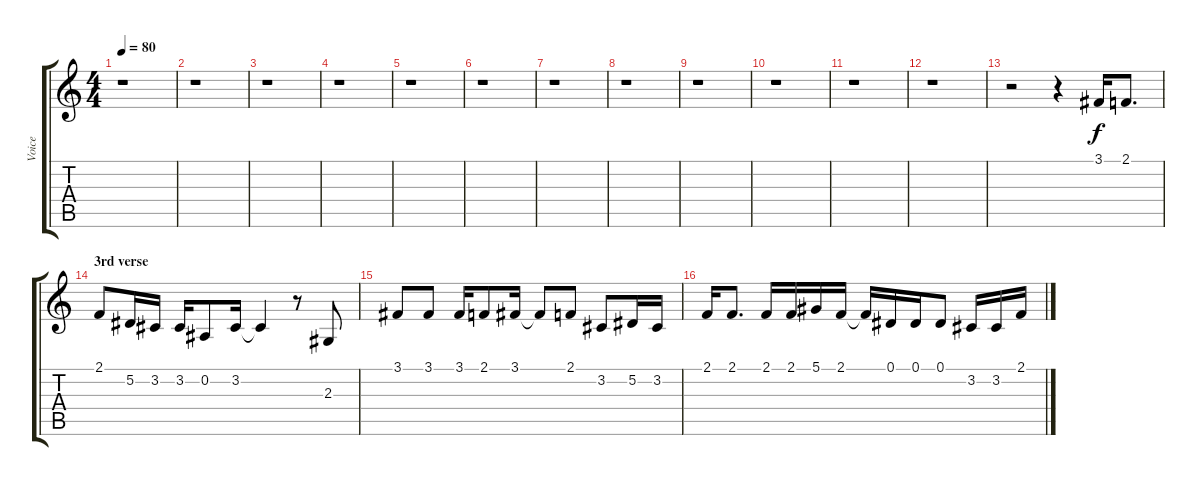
\track ("Voice" "Voice") {instrument lead2sawtooth}
\staff {score tabs}
\tuning (Eb4 Bb3 Gb3 Db3 Ab2 Eb2) {hide}
\ts (4 4)
\tempo 80
\clef g2
\ks c
r.1{dy mp} |
r.1 |
r.1 |
r.1 |
r.1 |
r.1 |
r.1 |
r.1 |
r.1 |
r.1 |
r.1 |
r.1 |
r.2 r.4 3.1.16{dy f} 2.1.8{d} |
\section ("" "3rd verse")
2.1.8 5.2.16 3.2.16 3.2.16 0.2.8 3.2.16 3.2{t}.4 r.8 2.3.8 |
3.1.8 3.1.8 3.1.16 2.1.8 3.1.16 3.1{t}.8 2.1.8 3.2.8 5.2.16 3.2.16 |
2.1.16 2.1.8{d} 2.1.16 2.1.16 5.1.16 2.1.16 2.1{t}.16 0.1.16 0.1.16 0.1.8 3.2.16 3.2.16 2.1.16
